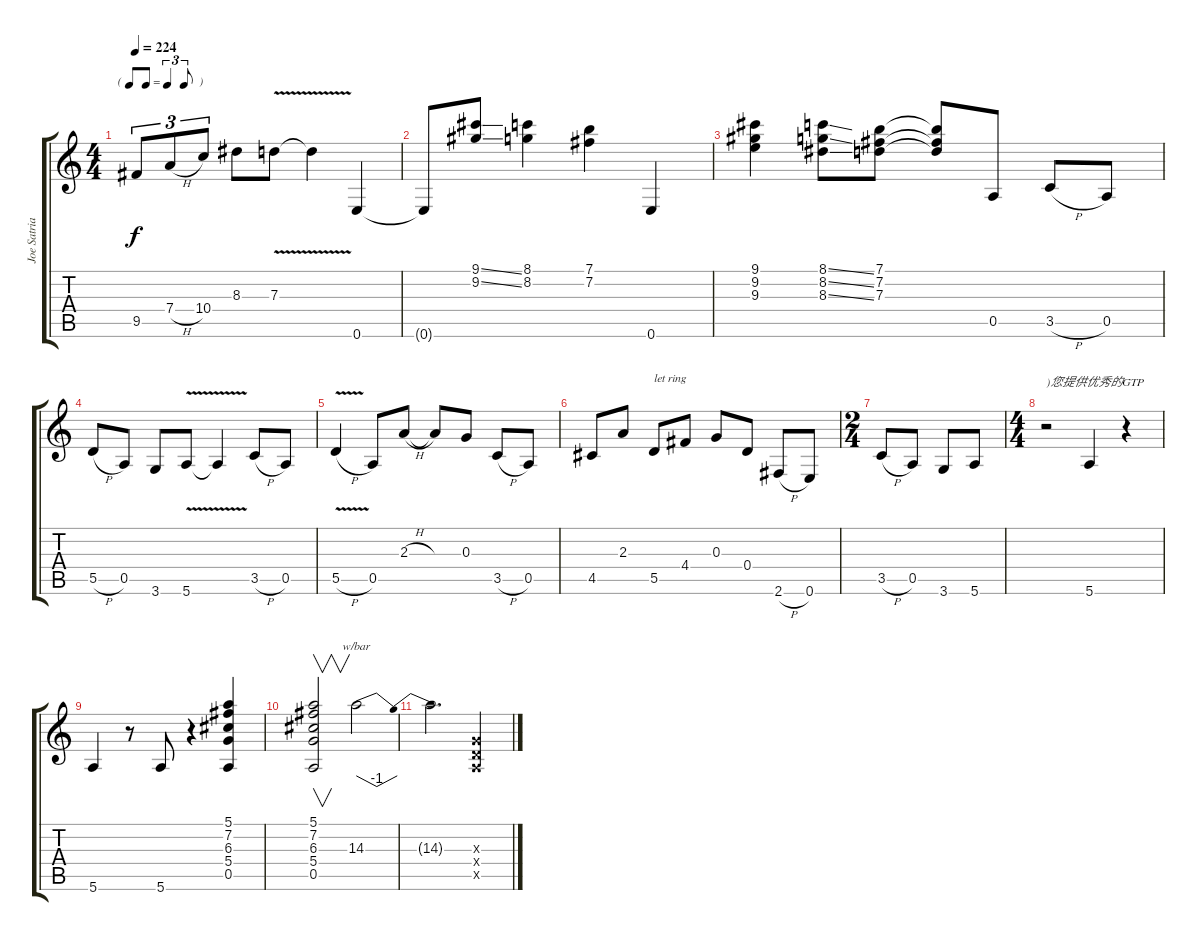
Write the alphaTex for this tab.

\track ("Joe Satriani Lead" "Joe Satria") {instrument distortionguitar}
\staff {score tabs}
\tuning (E4 B3 G3 D3 A2 E2) {hide}
\ts (4 4)
\tf triplet8th
\tempo 224
\clef g2
\ks c
9.5.8{tu (3 2) dy f} 7.4{h}.8{tu (3 2)} 10.4.8{tu (3 2)} 8.3.8 7.3{v}.8 7.3{t}.4 0.6.4 |
0.6{t}.8 (9.1{ss} 9.2{ss}).8 (8.1 8.2).4 (7.1 7.2).4 0.6.4 |
(9.1 9.2 9.3).4 (8.1{ss} 8.2{ss} 8.3{ss}).8 (7.1 7.2 7.3).8 (7.1{t} 7.2{t} 7.3{t}).8 0.5.8 3.5{h}.8 0.5.8 |
5.5{h}.8 0.5.8 3.6.8 5.6{v}.8 5.6{t}.4 3.5{h}.8 0.5.8 |
5.5{v h}.4 0.5.8 2.3{h}.8 2.3{t}.8 0.3.8 3.5{h}.8 0.5.8 |
4.5.8 2.3.8 5.5.8{txt "let ring"} 4.4.8 0.3.8 0.4.8 2.6{h}.8 0.6.8 |
\ts (2 4)
3.5{h}.8 0.5.8 3.6.8 5.6.8 |
\ts (4 4)
r.2{txt ")您提供优秀的GTP"} 5.6.4 r.4 |
5.6.4 r.8 5.6.8 r.4 (5.1 7.2 6.3 5.4 0.5).4 |
(5.1 7.2 6.3 5.4 0.5).2{v} 14.3.2{tbe (dip default 0 0 30 -4 60 0)} |
14.3{t}.2{d} (0.3{x} 0.4{x} 0.5{x}).4
